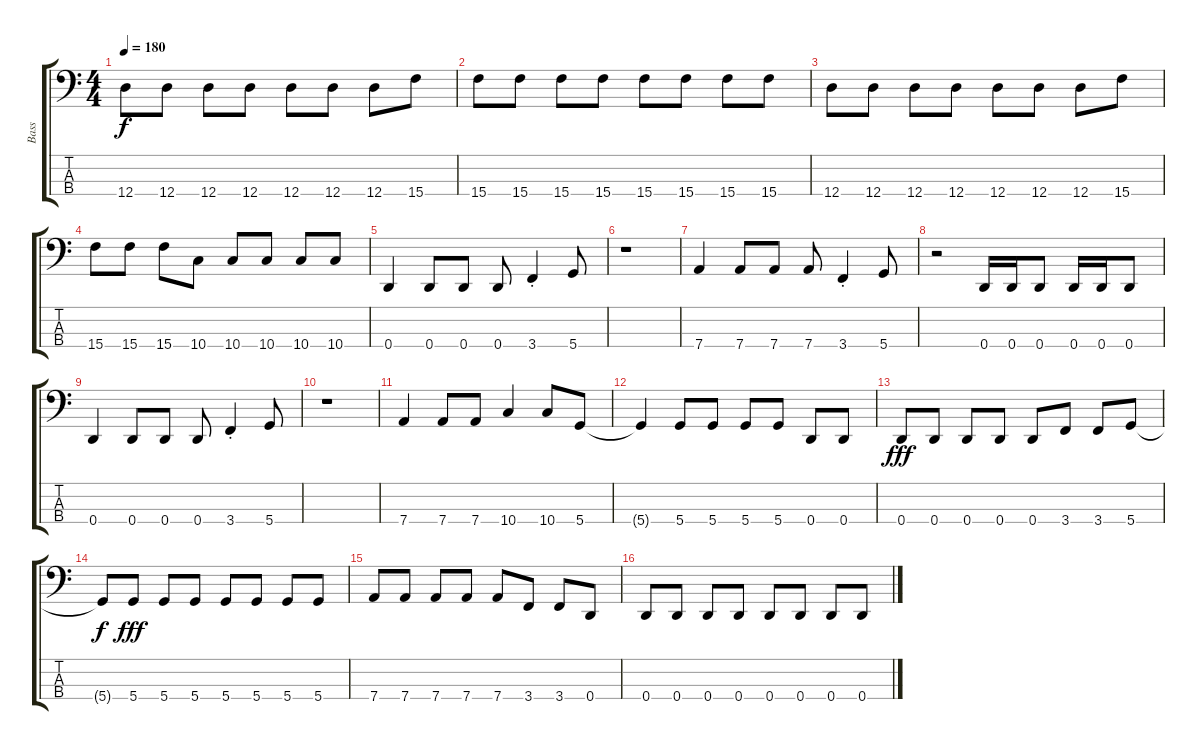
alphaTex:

\track ("Bass" "Bass") {instrument electricbasspick}
\staff {score tabs}
\tuning (F2 C2 G1 D1) {hide}
\ts (4 4)
\tempo 180
\clef f4
\ks c
12.4.8{dy f} 12.4.8 12.4.8 12.4.8 12.4.8 12.4.8 12.4.8 15.4.8 |
15.4.8 15.4.8 15.4.8 15.4.8 15.4.8 15.4.8 15.4.8 15.4.8 |
12.4.8 12.4.8 12.4.8 12.4.8 12.4.8 12.4.8 12.4.8 15.4.8 |
15.4.8 15.4.8 15.4.8 10.4.8 10.4.8 10.4.8 10.4.8 10.4.8 |
0.4.4 0.4.8 0.4.8 0.4.8 3.4{st}.4 5.4.8 |
r.1 |
7.4.4 7.4.8 7.4.8 7.4.8 3.4{st}.4 5.4.8 |
r.2 0.4.16 0.4.16 0.4.8 0.4.16 0.4.16 0.4.8 |
0.4.4 0.4.8 0.4.8 0.4.8 3.4{st}.4 5.4.8 |
r.1 |
7.4.4 7.4.8 7.4.8 10.4.4 10.4.8 5.4.8 |
5.4{t}.4 5.4.8 5.4.8 5.4.8 5.4.8 0.4.8 0.4.8 |
0.4.8{dy fff} 0.4.8 0.4.8 0.4.8 0.4.8 3.4.8 3.4.8 5.4.8 |
5.4{t}.8{dy f} 5.4.8{dy fff} 5.4.8 5.4.8 5.4.8 5.4.8 5.4.8 5.4.8 |
7.4.8 7.4.8 7.4.8 7.4.8 7.4.8 3.4.8 3.4.8 0.4.8 |
0.4.8 0.4.8 0.4.8 0.4.8 0.4.8 0.4.8 0.4.8 0.4.8
